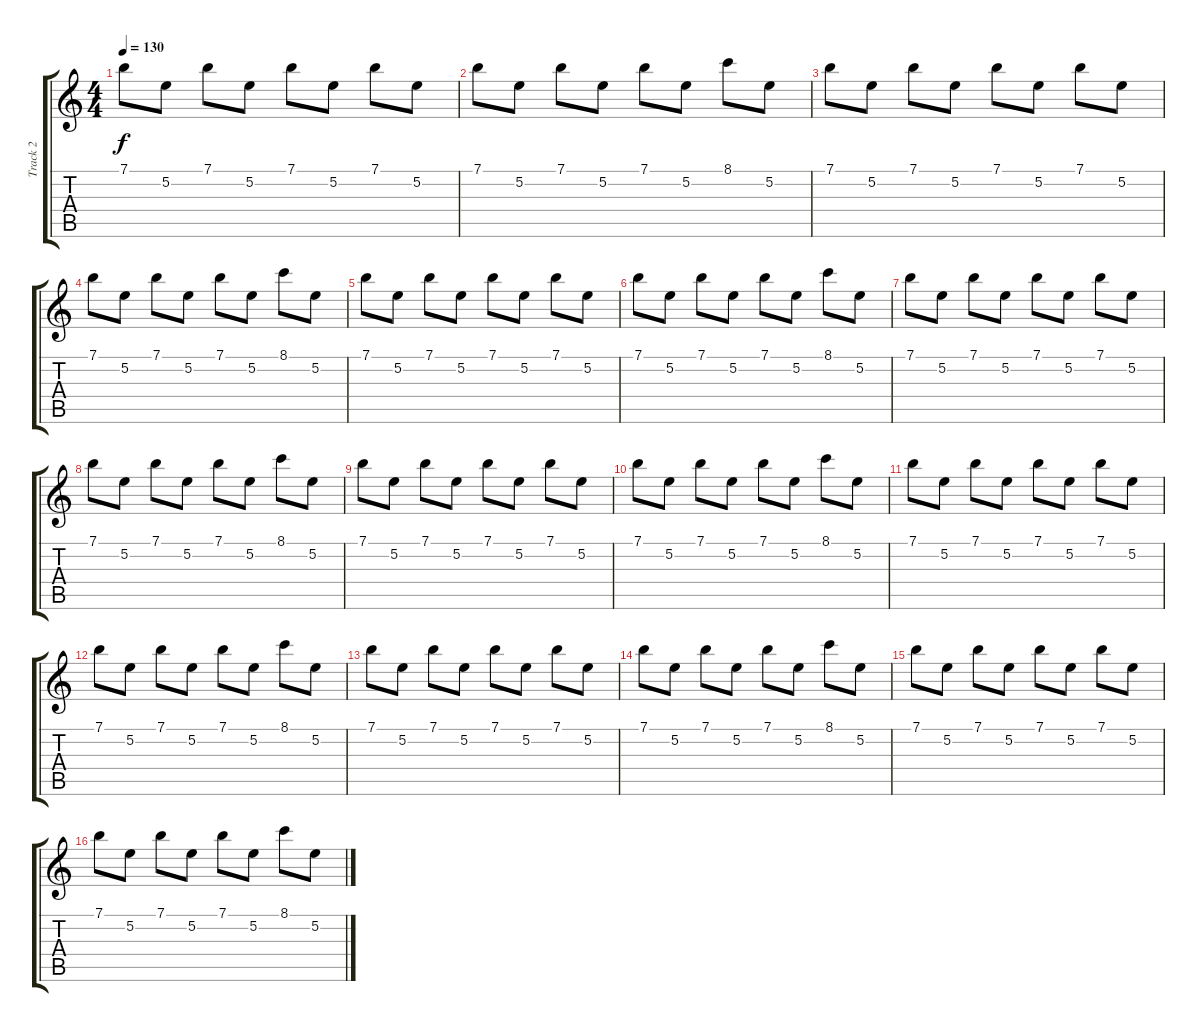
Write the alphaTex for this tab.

\track ("Track 2" "Track 2") {instrument distortionguitar}
\staff {score tabs}
\tuning (E4 B3 G3 D3 A2 E2) {hide}
\ts (4 4)
\tempo 130
\clef g2
\ks c
7.1.8{dy f} 5.2.8 7.1.8 5.2.8 7.1.8 5.2.8 7.1.8 5.2.8 |
7.1.8 5.2.8 7.1.8 5.2.8 7.1.8 5.2.8 8.1.8 5.2.8 |
7.1.8 5.2.8 7.1.8 5.2.8 7.1.8 5.2.8 7.1.8 5.2.8 |
7.1.8 5.2.8 7.1.8 5.2.8 7.1.8 5.2.8 8.1.8 5.2.8 |
7.1.8 5.2.8 7.1.8 5.2.8 7.1.8 5.2.8 7.1.8 5.2.8 |
7.1.8 5.2.8 7.1.8 5.2.8 7.1.8 5.2.8 8.1.8 5.2.8 |
7.1.8 5.2.8 7.1.8 5.2.8 7.1.8 5.2.8 7.1.8 5.2.8 |
7.1.8 5.2.8 7.1.8 5.2.8 7.1.8 5.2.8 8.1.8 5.2.8 |
7.1.8 5.2.8 7.1.8 5.2.8 7.1.8 5.2.8 7.1.8 5.2.8 |
7.1.8 5.2.8 7.1.8 5.2.8 7.1.8 5.2.8 8.1.8 5.2.8 |
7.1.8 5.2.8 7.1.8 5.2.8 7.1.8 5.2.8 7.1.8 5.2.8 |
7.1.8 5.2.8 7.1.8 5.2.8 7.1.8 5.2.8 8.1.8 5.2.8 |
7.1.8 5.2.8 7.1.8 5.2.8 7.1.8 5.2.8 7.1.8 5.2.8 |
7.1.8 5.2.8 7.1.8 5.2.8 7.1.8 5.2.8 8.1.8 5.2.8 |
7.1.8 5.2.8 7.1.8 5.2.8 7.1.8 5.2.8 7.1.8 5.2.8 |
7.1.8 5.2.8 7.1.8 5.2.8 7.1.8 5.2.8 8.1.8 5.2.8
